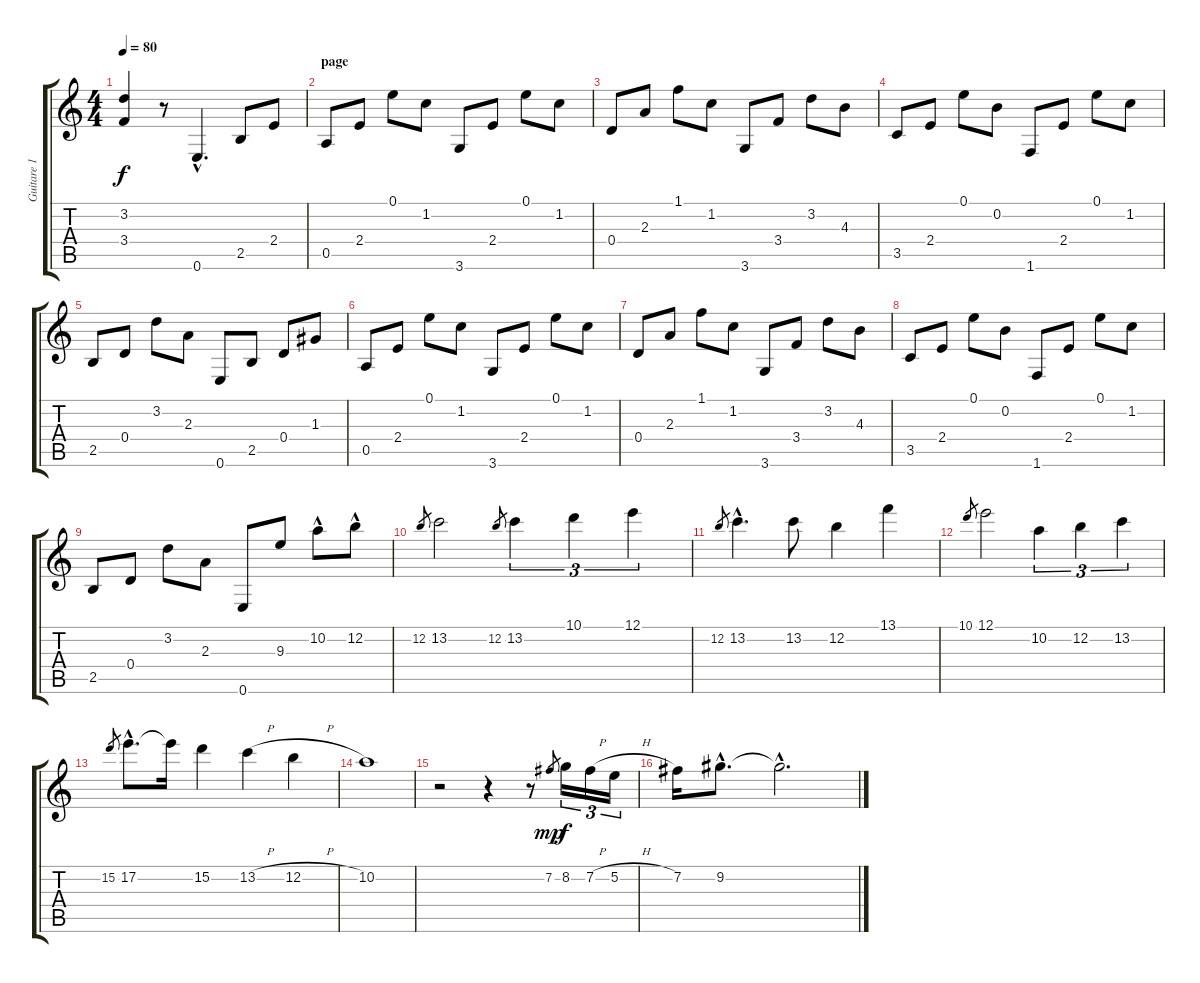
\track ("Guitare 1 (Moore)" "Guitare 1 ") {instrument electricguitarclean}
\staff {score tabs}
\tuning (E4 B3 G3 D3 A2 E2) {hide}
\ts (4 4)
\tempo 80
\clef g2
\ks c
(3.2 3.4).4{dy f} r.8 0.6{hac}.4{d} 2.5.8 2.4.8 |
\section ("" "page")
0.5.8 2.4.8 0.1.8 1.2.8 3.6.8 2.4.8 0.1.8 1.2.8 |
0.4.8 2.3.8 1.1.8 1.2.8 3.6.8 3.4.8 3.2.8 4.3.8 |
3.5.8 2.4.8 0.1.8 0.2.8 1.6.8 2.4.8 0.1.8 1.2.8 |
2.5.8 0.4.8 3.2.8 2.3.8 0.6.8 2.5.8 0.4.8 1.3.8 |
0.5.8 2.4.8 0.1.8 1.2.8 3.6.8 2.4.8 0.1.8 1.2.8 |
0.4.8 2.3.8 1.1.8 1.2.8 3.6.8 3.4.8 3.2.8 4.3.8 |
3.5.8 2.4.8 0.1.8 0.2.8 1.6.8 2.4.8 0.1.8 1.2.8 |
2.5.8 0.4.8 3.2.8 2.3.8 0.6.8 9.3.8 10.2{hac}.8 12.2{hac}.8 |
12.2.8{gr} 13.2.2 12.2.8{gr} 13.2.4{tu (3 2)} 10.1.4{tu (3 2)} 12.1.4{tu (3 2)} |
12.2.8{gr} 13.2{hac}.4{d} 13.2.8 12.2.4 13.1.4 |
10.1.8{gr} 12.1.2 10.2.4{tu (3 2)} 12.2.4{tu (3 2)} 13.2.4{tu (3 2)} |
15.2.8{gr} 17.2{hac}.8{d} 17.2{t}.16 15.2.4 13.2{h}.4 12.2{h}.4 |
10.2.1 |
r.2 r.4 r.8 7.2.8{gr dy mp} 8.2.16{tu (3 2) dy f} 7.2{h}.16{tu (3 2)} 5.2{h}.16{tu (3 2)} |
7.2.16 9.2{hac}.8{d} 9.2{hac t}.2{d}
